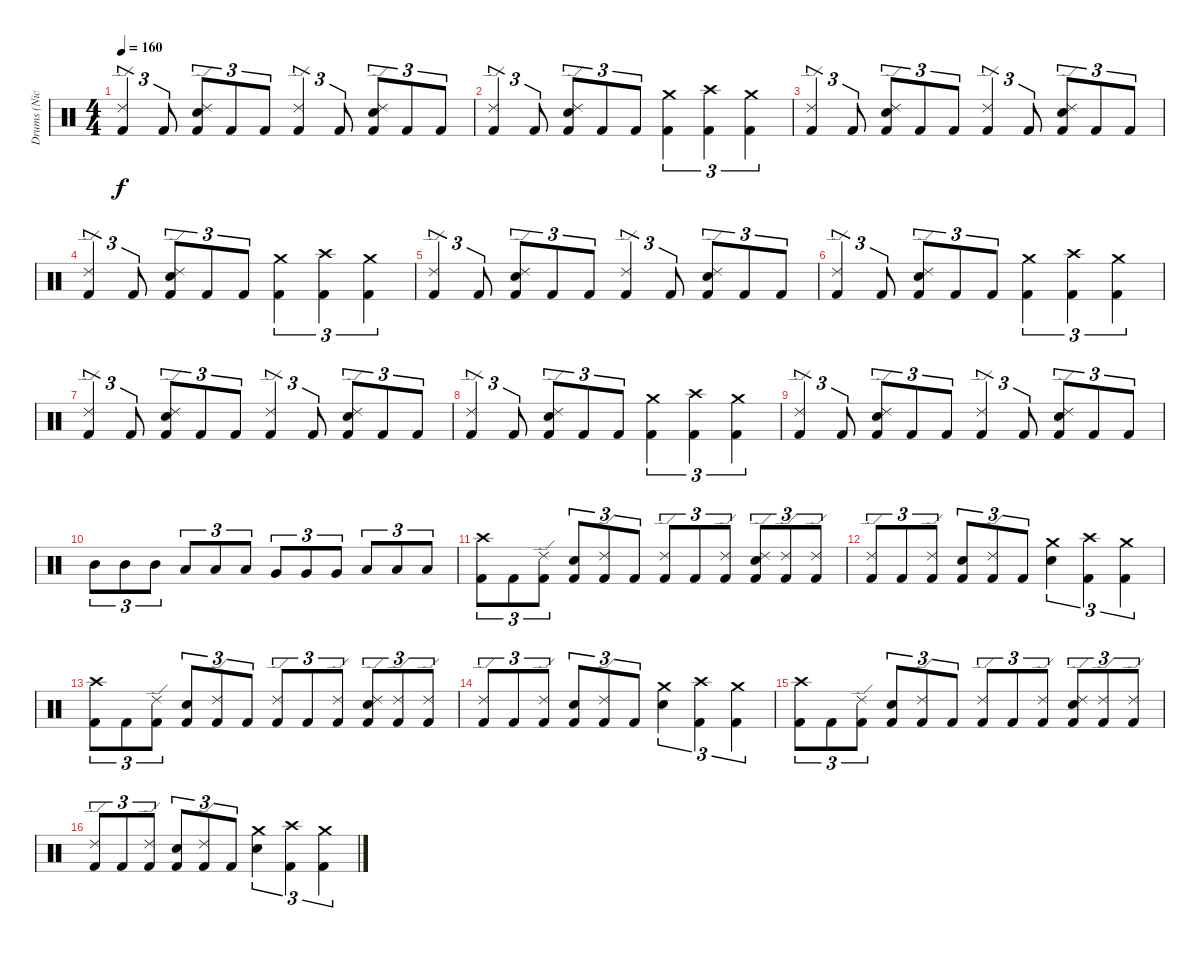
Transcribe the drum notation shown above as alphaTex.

\track ("Drums (Nick Menza)" "Drums (Nic") {instrument percussion}
\staff {score}
\articulation defaults
\ts (4 4)
\tempo 160
\clef neutral
\ks c
("Ride (edge) 2" "Kick (hit) 2").4{tu (3 2) dy f} "Kick (hit) 2".8{tu (3 2)} ("Ride (edge) 2" "Snare (hit) 2" "Kick (hit) 2").8{tu (3 2)} "Kick (hit) 2".8{tu (3 2)} "Kick (hit) 2".8{tu (3 2)} ("Ride (edge) 2" "Kick (hit) 2").4{tu (3 2)} "Kick (hit) 2".8{tu (3 2)} ("Ride (edge) 2" "Snare (hit) 2" "Kick (hit) 2").8{tu (3 2)} "Kick (hit) 2".8{tu (3 2)} "Kick (hit) 2".8{tu (3 2)} |
("Ride (edge) 2" "Kick (hit) 2").4{tu (3 2)} "Kick (hit) 2".8{tu (3 2)} ("Ride (edge) 2" "Snare (hit) 2" "Kick (hit) 2").8{tu (3 2)} "Kick (hit) 2".8{tu (3 2)} "Kick (hit) 2".8{tu (3 2)} ("Crash medium (hit)" "Kick (hit) 2").4{tu (3 2)} ("Crash high (hit)" "Kick (hit) 2").4{tu (3 2)} ("Crash medium (hit)" "Kick (hit) 2").4{tu (3 2)} |
("Ride (edge) 2" "Kick (hit) 2").4{tu (3 2)} "Kick (hit) 2".8{tu (3 2)} ("Ride (edge) 2" "Snare (hit) 2" "Kick (hit) 2").8{tu (3 2)} "Kick (hit) 2".8{tu (3 2)} "Kick (hit) 2".8{tu (3 2)} ("Ride (edge) 2" "Kick (hit) 2").4{tu (3 2)} "Kick (hit) 2".8{tu (3 2)} ("Ride (edge) 2" "Snare (hit) 2" "Kick (hit) 2").8{tu (3 2)} "Kick (hit) 2".8{tu (3 2)} "Kick (hit) 2".8{tu (3 2)} |
("Ride (edge) 2" "Kick (hit) 2").4{tu (3 2)} "Kick (hit) 2".8{tu (3 2)} ("Ride (edge) 2" "Snare (hit) 2" "Kick (hit) 2").8{tu (3 2)} "Kick (hit) 2".8{tu (3 2)} "Kick (hit) 2".8{tu (3 2)} ("Crash medium (hit)" "Kick (hit) 2").4{tu (3 2)} ("Crash high (hit)" "Kick (hit) 2").4{tu (3 2)} ("Crash medium (hit)" "Kick (hit) 2").4{tu (3 2)} |
("Ride (edge) 2" "Kick (hit) 2").4{tu (3 2)} "Kick (hit) 2".8{tu (3 2)} ("Ride (edge) 2" "Snare (hit) 2" "Kick (hit) 2").8{tu (3 2)} "Kick (hit) 2".8{tu (3 2)} "Kick (hit) 2".8{tu (3 2)} ("Ride (edge) 2" "Kick (hit) 2").4{tu (3 2)} "Kick (hit) 2".8{tu (3 2)} ("Ride (edge) 2" "Snare (hit) 2" "Kick (hit) 2").8{tu (3 2)} "Kick (hit) 2".8{tu (3 2)} "Kick (hit) 2".8{tu (3 2)} |
("Ride (edge) 2" "Kick (hit) 2").4{tu (3 2)} "Kick (hit) 2".8{tu (3 2)} ("Ride (edge) 2" "Snare (hit) 2" "Kick (hit) 2").8{tu (3 2)} "Kick (hit) 2".8{tu (3 2)} "Kick (hit) 2".8{tu (3 2)} ("Crash medium (hit)" "Kick (hit) 2").4{tu (3 2)} ("Crash high (hit)" "Kick (hit) 2").4{tu (3 2)} ("Crash medium (hit)" "Kick (hit) 2").4{tu (3 2)} |
("Ride (edge) 2" "Kick (hit) 2").4{tu (3 2)} "Kick (hit) 2".8{tu (3 2)} ("Ride (edge) 2" "Snare (hit) 2" "Kick (hit) 2").8{tu (3 2)} "Kick (hit) 2".8{tu (3 2)} "Kick (hit) 2".8{tu (3 2)} ("Ride (edge) 2" "Kick (hit) 2").4{tu (3 2)} "Kick (hit) 2".8{tu (3 2)} ("Ride (edge) 2" "Snare (hit) 2" "Kick (hit) 2").8{tu (3 2)} "Kick (hit) 2".8{tu (3 2)} "Kick (hit) 2".8{tu (3 2)} |
("Ride (edge) 2" "Kick (hit) 2").4{tu (3 2)} "Kick (hit) 2".8{tu (3 2)} ("Ride (edge) 2" "Snare (hit) 2" "Kick (hit) 2").8{tu (3 2)} "Kick (hit) 2".8{tu (3 2)} "Kick (hit) 2".8{tu (3 2)} ("Crash medium (hit)" "Kick (hit) 2").4{tu (3 2)} ("Crash high (hit)" "Kick (hit) 2").4{tu (3 2)} ("Crash medium (hit)" "Kick (hit) 2").4{tu (3 2)} |
("Ride (edge) 2" "Kick (hit) 2").4{tu (3 2)} "Kick (hit) 2".8{tu (3 2)} ("Ride (edge) 2" "Snare (hit) 2" "Kick (hit) 2").8{tu (3 2)} "Kick (hit) 2".8{tu (3 2)} "Kick (hit) 2".8{tu (3 2)} ("Ride (edge) 2" "Kick (hit) 2").4{tu (3 2)} "Kick (hit) 2".8{tu (3 2)} ("Ride (edge) 2" "Snare (hit) 2" "Kick (hit) 2").8{tu (3 2)} "Kick (hit) 2".8{tu (3 2)} "Kick (hit) 2".8{tu (3 2)} |
"Mid Tom (hit)".8{tu (3 2)} "Mid Tom (hit)".8{tu (3 2)} "Mid Tom (hit)".8{tu (3 2)} "Low Tom (hit)".8{tu (3 2)} "Low Tom (hit)".8{tu (3 2)} "Low Tom (hit)".8{tu (3 2)} "Very Low Tom (hit)".8{tu (3 2)} "Very Low Tom (hit)".8{tu (3 2)} "Very Low Tom (hit)".8{tu (3 2)} "Low Floor Tom (hit)".8{tu (3 2)} "Low Floor Tom (hit)".8{tu (3 2)} "Low Floor Tom (hit)".8{tu (3 2)} |
("Crash high (hit)" "Kick (hit) 2").8{tu (3 2)} "Kick (hit) 2".8{tu (3 2)} ("Ride (edge) 2" "Kick (hit) 2").8{tu (3 2)} ("Snare (hit) 2" "Kick (hit) 2").8{tu (3 2)} ("Ride (edge) 2" "Kick (hit) 2").8{tu (3 2)} "Kick (hit) 2".8{tu (3 2)} ("Ride (edge) 2" "Kick (hit) 2").8{tu (3 2)} "Kick (hit) 2".8{tu (3 2)} ("Ride (edge) 2" "Kick (hit) 2").8{tu (3 2)} ("Ride (edge) 2" "Snare (hit) 2" "Kick (hit) 2").8{tu (3 2)} ("Ride (edge) 2" "Kick (hit) 2").8{tu (3 2)} ("Ride (edge) 2" "Kick (hit) 2").8{tu (3 2)} |
("Ride (edge) 2" "Kick (hit) 2").8{tu (3 2)} "Kick (hit) 2".8{tu (3 2)} ("Ride (edge) 2" "Kick (hit) 2").8{tu (3 2)} ("Snare (hit) 2" "Kick (hit) 2").8{tu (3 2)} ("Ride (edge) 2" "Kick (hit) 2").8{tu (3 2)} "Kick (hit) 2".8{tu (3 2)} ("Crash medium (hit)" "Snare (hit) 2").4{tu (3 2)} ("Crash high (hit)" "Kick (hit) 2").4{tu (3 2)} ("Crash medium (hit)" "Kick (hit) 2").4{tu (3 2)} |
("Crash high (hit)" "Kick (hit) 2").8{tu (3 2)} "Kick (hit) 2".8{tu (3 2)} ("Ride (edge) 2" "Kick (hit) 2").8{tu (3 2)} ("Snare (hit) 2" "Kick (hit) 2").8{tu (3 2)} ("Ride (edge) 2" "Kick (hit) 2").8{tu (3 2)} "Kick (hit) 2".8{tu (3 2)} ("Ride (edge) 2" "Kick (hit) 2").8{tu (3 2)} "Kick (hit) 2".8{tu (3 2)} ("Ride (edge) 2" "Kick (hit) 2").8{tu (3 2)} ("Ride (edge) 2" "Snare (hit) 2" "Kick (hit) 2").8{tu (3 2)} ("Ride (edge) 2" "Kick (hit) 2").8{tu (3 2)} ("Ride (edge) 2" "Kick (hit) 2").8{tu (3 2)} |
("Ride (edge) 2" "Kick (hit) 2").8{tu (3 2)} "Kick (hit) 2".8{tu (3 2)} ("Ride (edge) 2" "Kick (hit) 2").8{tu (3 2)} ("Snare (hit) 2" "Kick (hit) 2").8{tu (3 2)} ("Ride (edge) 2" "Kick (hit) 2").8{tu (3 2)} "Kick (hit) 2".8{tu (3 2)} ("Crash medium (hit)" "Snare (hit) 2").4{tu (3 2)} ("Crash high (hit)" "Kick (hit) 2").4{tu (3 2)} ("Crash medium (hit)" "Kick (hit) 2").4{tu (3 2)} |
("Crash high (hit)" "Kick (hit) 2").8{tu (3 2)} "Kick (hit) 2".8{tu (3 2)} ("Ride (edge) 2" "Kick (hit) 2").8{tu (3 2)} ("Snare (hit) 2" "Kick (hit) 2").8{tu (3 2)} ("Ride (edge) 2" "Kick (hit) 2").8{tu (3 2)} "Kick (hit) 2".8{tu (3 2)} ("Ride (edge) 2" "Kick (hit) 2").8{tu (3 2)} "Kick (hit) 2".8{tu (3 2)} ("Ride (edge) 2" "Kick (hit) 2").8{tu (3 2)} ("Ride (edge) 2" "Snare (hit) 2" "Kick (hit) 2").8{tu (3 2)} ("Ride (edge) 2" "Kick (hit) 2").8{tu (3 2)} ("Ride (edge) 2" "Kick (hit) 2").8{tu (3 2)} |
("Ride (edge) 2" "Kick (hit) 2").8{tu (3 2)} "Kick (hit) 2".8{tu (3 2)} ("Ride (edge) 2" "Kick (hit) 2").8{tu (3 2)} ("Snare (hit) 2" "Kick (hit) 2").8{tu (3 2)} ("Ride (edge) 2" "Kick (hit) 2").8{tu (3 2)} "Kick (hit) 2".8{tu (3 2)} ("Crash medium (hit)" "Snare (hit) 2").4{tu (3 2)} ("Crash high (hit)" "Kick (hit) 2").4{tu (3 2)} ("Crash medium (hit)" "Kick (hit) 2").4{tu (3 2)}
